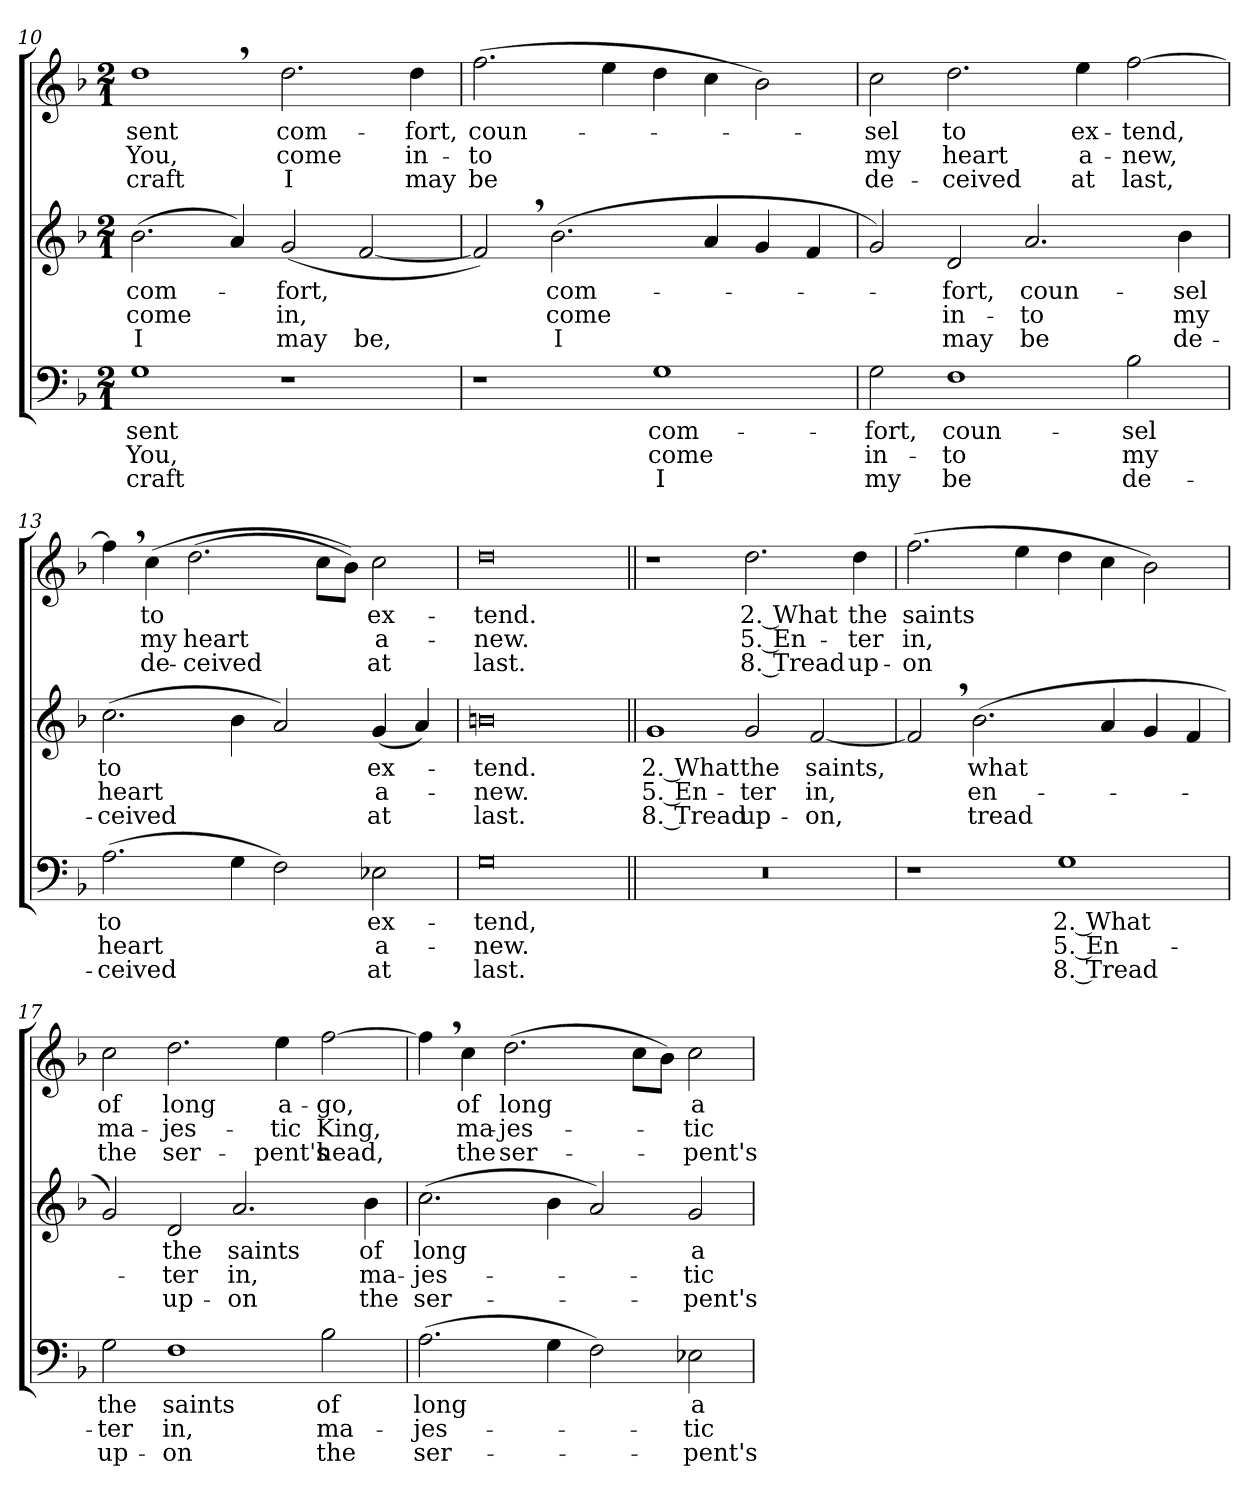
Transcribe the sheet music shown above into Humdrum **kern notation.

**kern	**text	**text	**text	**kern	**text	**text	**text	**kern	**text	**text	**text
*part3	*part3	*part3	*part3	*part2	*part2	*part2	*part2	*part1	*part1	*part1	*part1
*staff3	*staff3	*staff3	*staff3	*staff2	*staff2	*staff2	*staff2	*staff1	*staff1	*staff1	*staff1
*clefF4	*	*	*	*clefG2	*	*	*	*clefG2	*	*	*
*k[b-]	*	*	*	*k[b-]	*	*	*	*k[b-]	*	*	*
*F:	*	*	*	*F:	*	*	*	*F:	*	*	*
*M2/1	*	*	*	*M2/1	*	*	*	*M2/1	*	*	*
=10	=10	=10	=10	=10	=10	=10	=10	=10	=10	=10	=10
!	!LO:LY:b	!LO:LY:b	!LO:LY:b	!	!LO:LY:b	!LO:LY:b	!LO:LY:b	!	!LO:LY:b	!LO:LY:b	!LO:LY:b
1G	sent	You,	craft	(>2.b-\	com-	come	I	1dd,>	sent	You,	craft
.	.	.	.	4a/)	.	.	.	.	.	.	.
!	!	!	!	!	!LO:LY:b	!LO:LY:b	!LO:LY:b	!	!LO:LY:b	!LO:LY:b	!LO:LY:b
1r	.	.	.	(<2g/	-fort,	in,	may	2.dd\	com-	come	I
!	!	!	!	!	!	!	!LO:LY:b	!	!	!	!
.	.	.	.	[2f/	.	.	be,	.	.	.	.
!	!	!	!	!	!	!	!	!	!LO:LY:b	!LO:LY:b	!LO:LY:b
.	.	.	.	.	.	.	.	4dd\	-fort,	in-	may
=11	=11	=11	=11	=11	=11	=11	=11	=11	=11	=11	=11
!	!	!	!	!	!	!	!	!	!LO:LY:b	!LO:LY:b	!LO:LY:b
1r	.	.	.	2f,>/])	.	.	.	(>2.ff\	coun-	-to	be
!	!	!	!	!	!LO:LY:b	!LO:LY:b	!LO:LY:b	!	!	!	!
.	.	.	.	(>2.b-\	com-	come	I	.	.	.	.
.	.	.	.	.	.	.	.	4ee\	.	.	.
!	!LO:LY:b	!LO:LY:b	!LO:LY:b	!	!	!	!	!	!	!	!
1G	com-	come	I	.	.	.	.	4dd\	.	.	.
.	.	.	.	4a/	.	.	.	4cc\	.	.	.
.	.	.	.	4g/	.	.	.	2b-\)	.	.	.
.	.	.	.	4f/	.	.	.	.	.	.	.
!!LO:LB:g=z
=12	=12	=12	=12	=12	=12	=12	=12	=12	=12	=12	=12
!	!LO:LY:b	!LO:LY:b	!LO:LY:b	!	!	!	!	!	!LO:LY:b	!LO:LY:b	!LO:LY:b
2G\	-fort,	in-	my	2g/)	.	.	.	2cc\	-sel	my	de-
!	!LO:LY:b	!LO:LY:b	!LO:LY:b	!	!LO:LY:b	!LO:LY:b	!LO:LY:b	!	!LO:LY:b	!LO:LY:b	!LO:LY:b
1F	coun-	-to	be	2d/	-fort,	in-	may	2.dd\	to	heart	-ceived
!	!	!	!	!	!LO:LY:b	!LO:LY:b	!LO:LY:b	!	!	!	!
.	.	.	.	2.a/	coun-	-to	be	.	.	.	.
!	!	!	!	!	!	!	!	!	!LO:LY:b	!LO:LY:b	!LO:LY:b
.	.	.	.	.	.	.	.	4ee\	ex-	a-	at
!	!LO:LY:b	!LO:LY:b	!LO:LY:b	!	!	!	!	!	!LO:LY:b	!LO:LY:b	!LO:LY:b
2B-\	-sel	my	de-	.	.	.	.	[2ff\	-tend,	-new,	last,
!	!	!	!	!	!LO:LY:b	!LO:LY:b	!LO:LY:b	!	!	!	!
.	.	.	.	4b-\	-sel	my	de-	.	.	.	.
=13	=13	=13	=13	=13	=13	=13	=13	=13	=13	=13	=13
!	!LO:LY:b	!LO:LY:b	!LO:LY:b	!	!LO:LY:b	!LO:LY:b	!LO:LY:b	!	!	!	!
(>2.A\	to	heart	-ceived	(>2.cc\	to	heart	-ceived	4ff,>\]	.	.	.
!	!	!	!	!	!	!	!	!	!LO:LY:b	!LO:LY:b	!LO:LY:b
.	.	.	.	.	.	.	.	(>4cc\	to	my	de-
!	!	!	!	!	!	!	!	!	!	!LO:LY:b	!LO:LY:b
.	.	.	.	.	.	.	.	(>2.dd\	.	heart	-ceived
4G\	.	.	.	4b-\	.	.	.	.	.	.	.
2F\)	.	.	.	2a/)	.	.	.	.	.	.	.
.	.	.	.	.	.	.	.	8cc\L	.	.	.
.	.	.	.	.	.	.	.	8b-\J))	.	.	.
!	!LO:LY:b	!LO:LY:b	!LO:LY:b	!	!LO:LY:b	!LO:LY:b	!LO:LY:b	!	!LO:LY:b	!LO:LY:b	!LO:LY:b
2E-X\	ex-	a-	at	(<4g/	ex-	a-	at	2cc\	ex-	a-	at
.	.	.	.	4a/)	.	.	.	.	.	.	.
=14	=14	=14	=14	=14	=14	=14	=14	=14	=14	=14	=14
!	!LO:LY:b	!LO:LY:b	!LO:LY:b	!	!LO:LY:b	!LO:LY:b	!LO:LY:b	!	!LO:LY:b	!LO:LY:b	!LO:LY:b
0G	-tend,	-new.	last.	0bn	-tend.	-new.	last.	0dd	-tend.	-new.	last.
!!LO:PB:g=z
=15||	=15||	=15||	=15||	=15||	=15||	=15||	=15||	=15||	=15||	=15||	=15||
!	!	!	!	!	!LO:LY:b	!LO:LY:b	!LO:LY:b	!	!	!	!
0r	.	.	.	1g	2. What	5. En-	8. Tread	1r	.	.	.
!	!	!	!	!	!LO:LY:b	!LO:LY:b	!LO:LY:b	!	!LO:LY:b	!LO:LY:b	!LO:LY:b
.	.	.	.	2g/	the	-ter	up-	2.dd\	2. What	5. En-	8. Tread
!	!	!	!	!	!LO:LY:b	!LO:LY:b	!LO:LY:b	!	!	!	!
.	.	.	.	[2f/	saints,	in,	-on,	.	.	.	.
!	!	!	!	!	!	!	!	!	!LO:LY:b	!LO:LY:b	!LO:LY:b
.	.	.	.	.	.	.	.	4dd\	the	-ter	up-
=16	=16	=16	=16	=16	=16	=16	=16	=16	=16	=16	=16
!	!	!	!	!	!	!	!	!	!LO:LY:b	!LO:LY:b	!LO:LY:b
1r	.	.	.	2f,>/]	.	.	.	(>2.ff\	saints	in,	-on
!	!	!	!	!	!LO:LY:b	!LO:LY:b	!LO:LY:b	!	!	!	!
.	.	.	.	(>2.b-\	what	en-	tread	.	.	.	.
.	.	.	.	.	.	.	.	4ee\	.	.	.
!	!LO:LY:b	!LO:LY:b	!LO:LY:b	!	!	!	!	!	!	!	!
1G	2. What	5. En-	8. Tread	.	.	.	.	4dd\	.	.	.
.	.	.	.	4a/	.	.	.	4cc\	.	.	.
.	.	.	.	4g/	.	.	.	2b-\)	.	.	.
.	.	.	.	4f/	.	.	.	.	.	.	.
=17	=17	=17	=17	=17	=17	=17	=17	=17	=17	=17	=17
!	!LO:LY:b	!LO:LY:b	!LO:LY:b	!	!	!	!	!	!LO:LY:b	!LO:LY:b	!LO:LY:b
2G\	the	-ter	up-	2g/)	.	.	.	2cc\	of	ma-	the
!	!LO:LY:b	!LO:LY:b	!LO:LY:b	!	!LO:LY:b	!LO:LY:b	!LO:LY:b	!	!LO:LY:b	!LO:LY:b	!LO:LY:b
1F	saints	in,	-on	2d/	the	-ter	up-	2.dd\	long	-jes-	ser-
!	!	!	!	!	!LO:LY:b	!LO:LY:b	!LO:LY:b	!	!	!	!
.	.	.	.	2.a/	saints	in,	-on	.	.	.	.
!	!	!	!	!	!	!	!	!	!LO:LY:b	!LO:LY:b	!LO:LY:b
.	.	.	.	.	.	.	.	4ee\	a-	-tic	-pent's
!	!LO:LY:b	!LO:LY:b	!LO:LY:b	!	!	!	!	!	!LO:LY:b	!LO:LY:b	!LO:LY:b
2B-\	of	ma-	the	.	.	.	.	[2ff\	-go,	King,	head,
!	!	!	!	!	!LO:LY:b	!LO:LY:b	!LO:LY:b	!	!	!	!
.	.	.	.	4b-\	of	ma-	the	.	.	.	.
=18	=18	=18	=18	=18	=18	=18	=18	=18	=18	=18	=18
!	!LO:LY:b	!LO:LY:b	!LO:LY:b	!	!LO:LY:b	!LO:LY:b	!LO:LY:b	!	!	!	!
(>2.A\	long	-jes-	ser-	(>2.cc\	long	-jes-	ser-	4ff,>\]	.	.	.
!	!	!	!	!	!	!	!	!	!LO:LY:b	!LO:LY:b	!LO:LY:b
.	.	.	.	.	.	.	.	4cc\	of	ma-	the
!	!	!	!	!	!	!	!	!	!LO:LY:b	!LO:LY:b	!LO:LY:b
.	.	.	.	.	.	.	.	(>2.dd\	long	-jes-	ser-
4G\	.	.	.	4b-\	.	.	.	.	.	.	.
2F\)	.	.	.	2a/)	.	.	.	.	.	.	.
.	.	.	.	.	.	.	.	8cc\L	.	.	.
.	.	.	.	.	.	.	.	8b-\J)	.	.	.
!	!LO:LY:b	!LO:LY:b	!LO:LY:b	!	!LO:LY:b	!LO:LY:b	!LO:LY:b	!	!LO:LY:b	!LO:LY:b	!LO:LY:b
2E-X\	a-	-tic	-pent's	2g/	a-	-tic	-pent's	2cc\	a-	-tic	-pent's
=	=	=	=	=	=	=	=	=	=	=	=
*-	*-	*-	*-	*-	*-	*-	*-	*-	*-	*-	*-
